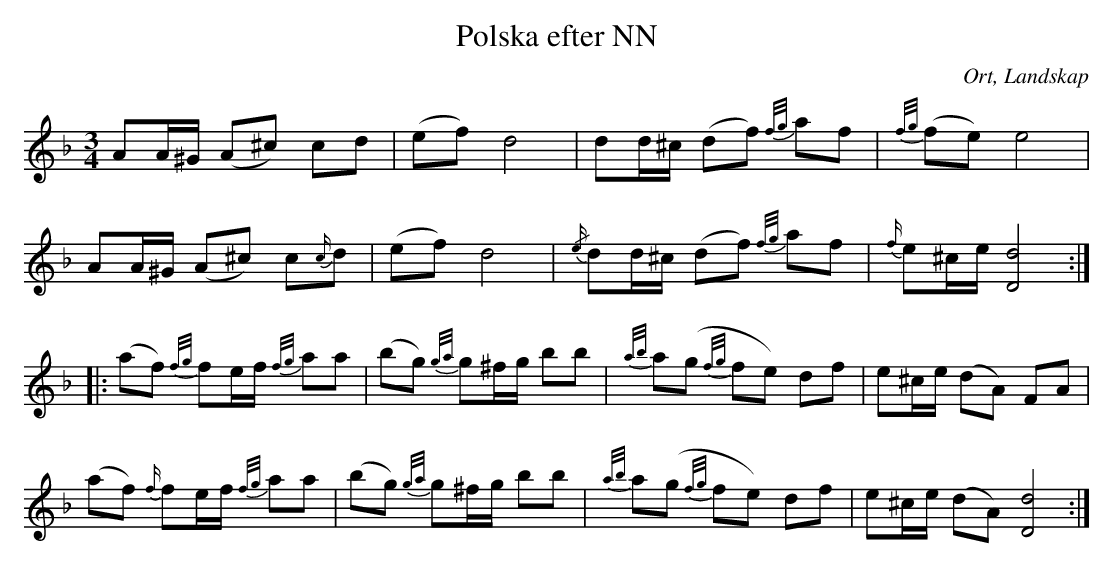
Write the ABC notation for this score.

X:1
T:Polska efter NN
O:Ort, Landskap
M:3/4
L:1/8
K:Dm
AA/^G/ (A^c) cd|(ef) d4|dd/^c/ (df) {f/g/}af|{f/g/}(fe) e4|
AA/^G/ (A^c) c{c/}d|(ef) d4|{/e/}dd/^c/ (df) {f/g/}af|{f/}e^c/e/ [D4d4]:|
|:(af) {f/g/}fe/f/ {f/g/}aa|(bg) {g/a/}g^f/g/ bb|{a/b/}a(g {f/g/}fe) df|e^c/e/ (dA) FA|
(af) {f/}fe/f/ {f/g/}aa|(bg) {g/a/}g^f/g/ bb|{a/b/}a(g {f/g/}fe) df|e^c/e/ (dA) [D4d4]:|
